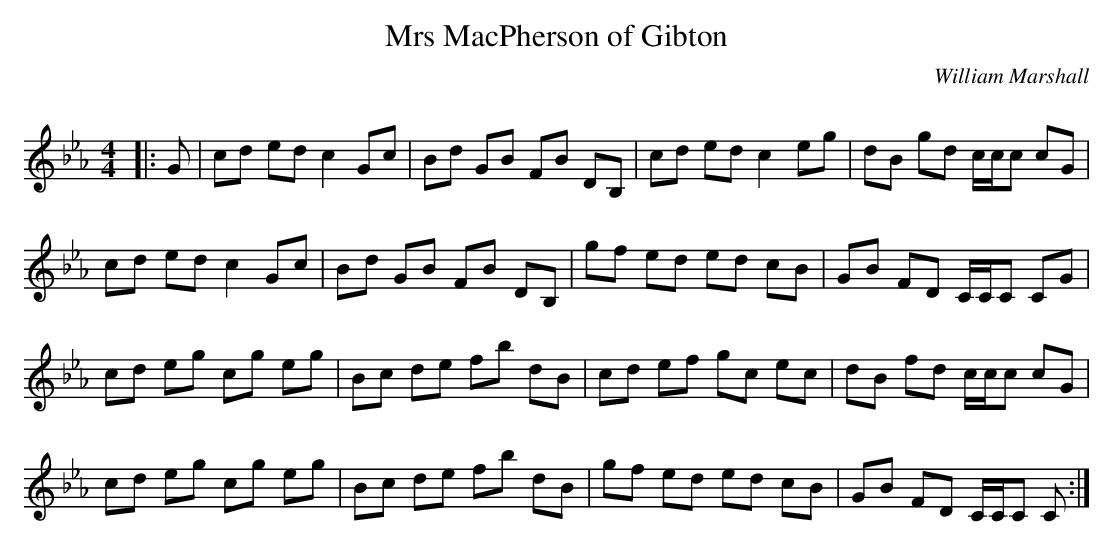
X:1
T: Mrs MacPherson of Gibton
C:William Marshall
Q: 232
K:Cm
M:4/4
L:1/8
|:G|cd ed c2 Gc|Bd GB FB DB,|cd ed c2 eg|dB gd c1/2c1/2c cG|
cd ed c2 Gc|Bd GB FB DB,|gf ed ed cB|GB FD C1/2C1/2C CG|
cd eg cg eg|Bc de fb dB|cd ef gc ec|dB fd c1/2c1/2c cG|
cd eg cg eg|Bc de fb dB|gf ed ed cB|GB FD C1/2C1/2C C:|
